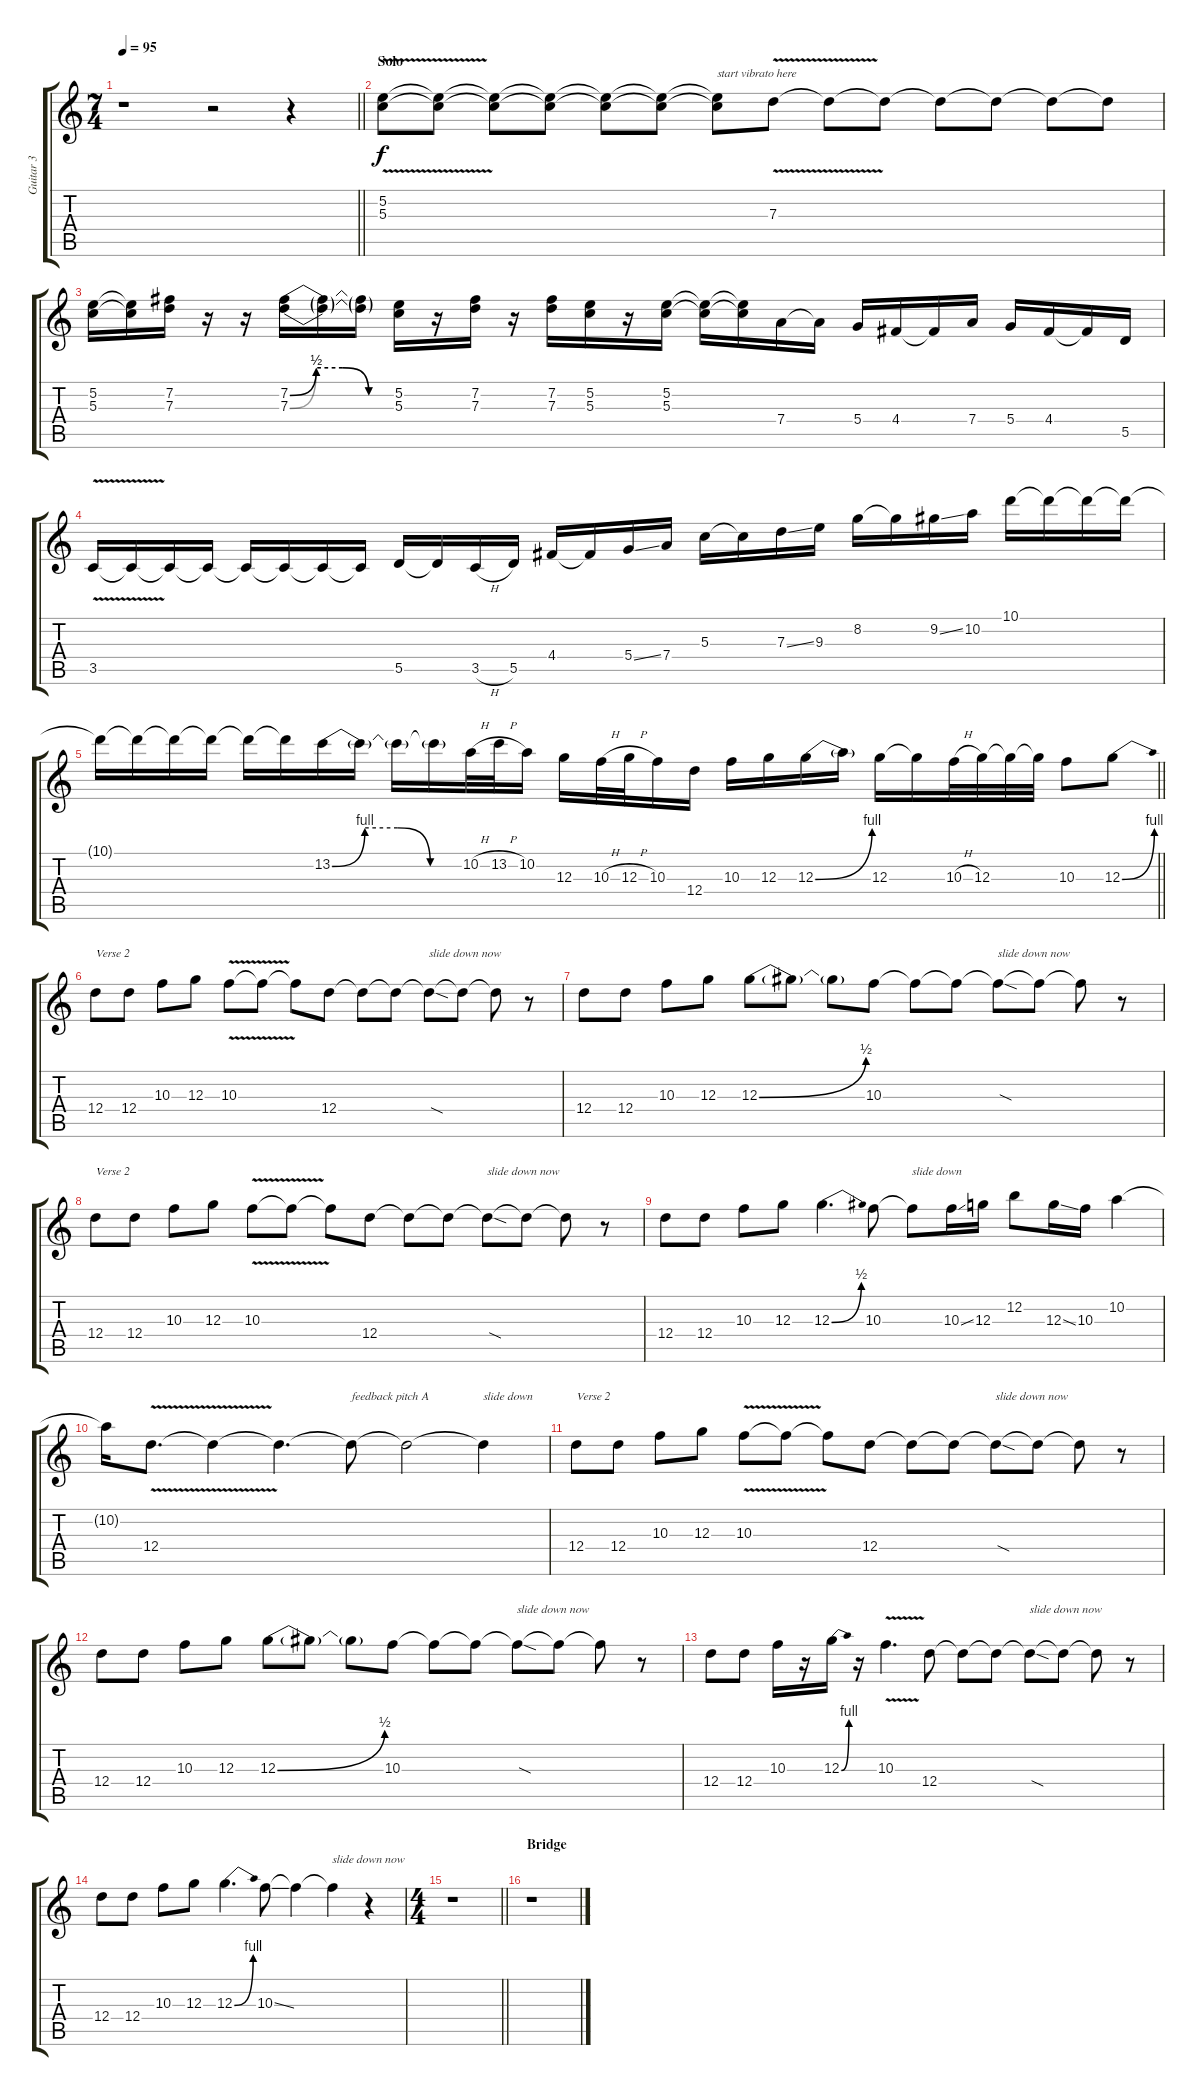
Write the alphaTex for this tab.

\track ("Guitar 3" "Guitar 3") {instrument distortionguitar}
\staff {score tabs}
\tuning (E4 B3 G3 D3 A2 D2) {hide}
\ts (7 4)
\tempo 95
\clef g2
\barLineRight lightlight
\ks c
r.1{dy f} r.2 r.4 |
\section ("" "Solo")
(5.2{v} 5.3{v}).8 (5.2{t} 5.3{t}).8 (5.2{t} 5.3{t}).8 (5.2{t} 5.3{t}).8 (5.2{t} 5.3{t}).8 (5.2{t} 5.3{t}).8 (5.2{t} 5.3{t}).8{txt "start vibrato here"} 7.3{v}.8 7.3{t}.8 7.3{t}.8 7.3{t}.8 7.3{t}.8 7.3{t}.8 7.3{t}.8 |
(5.2 5.3).16 (5.2{t} 5.3{t}).16 (7.2 7.3).16 r.16 r.16 (7.2{be (custom 0 0 15 2 30 2 45 0 60 0)} 7.3{be (custom 0 0 15 2 30 2 45 0 60 0)}).16 (7.2{t} 7.3{t}).16 (7.2{t} 7.3{t}).16 (5.2 5.3).16 r.16 (7.2 7.3).16 r.16 (7.2 7.3).16 (5.2 5.3).16 r.16 (5.2 5.3).16 (5.2{t} 5.3{t}).16 (5.2{t} 5.3{t}).16 7.4.16 7.4{t}.16 5.4.16 4.4.16 4.4{t}.16 7.4.16 5.4.16 4.4.16 4.4{t}.16 5.5.16 |
3.5{v}.16 3.5{t}.16 3.5{t}.16 3.5{t}.16 3.5{t}.16 3.5{t}.16 3.5{t}.16 3.5{t}.16 5.5.16 5.5{t}.16 3.5{h}.16 5.5.16 4.4.16 4.4{t}.16 5.4{ss}.16 7.4.16 5.3.16 5.3{t}.16 7.3{ss}.16 9.3.16 8.2.16 8.2{t}.16 9.2{ss}.16 10.2.16 10.1.16 10.1{t}.16 10.1{t}.16 10.1{t}.16 |
\barLineRight lightlight
10.1{t}.16 10.1{t}.16 10.1{t}.16 10.1{t}.16 10.1{t}.16 10.1{t}.16 13.2{be (custom 0 0 15 4 30 4 45 0 60 0)}.16 13.2{t}.16 13.2{t}.16 13.2{t}.16 10.2{h}.32 13.2{h}.32 10.2.16 12.3.16 10.3{h}.32 12.3{h}.32 10.3.16 12.4.16 10.3.16 12.3.16 12.3{be (bend 0 0 60 4)}.16 12.3{t}.16 12.3.16 12.3{t}.16 10.3{h}.32 12.3.32 12.3{t}.32 12.3{t}.32 10.3.8 12.3{be (bend 0 0 60 4)}.8 |
12.4.8{txt "Verse 2"} 12.4.8 10.3.8 12.3.8 10.3{v}.8 10.3{t}.8 10.3{t}.8 12.4.8 12.4{t}.8 12.4{t}.8 12.4{sod t}.8{txt "slide down now"} 12.4{t}.8 12.4{t}.8 r.8 |
12.4.8 12.4.8 10.3.8 12.3.8 12.3{be (bend 0 0 60 2)}.8 12.3{t}.8 12.3{t}.8 10.3.8 10.3{t}.8 10.3{t}.8 10.3{sod t}.8{txt "slide down now"} 10.3{t}.8 10.3{t}.8 r.8 |
12.4.8{txt "Verse 2"} 12.4.8 10.3.8 12.3.8 10.3{v}.8 10.3{t}.8 10.3{t}.8 12.4.8 12.4{t}.8 12.4{t}.8 12.4{sod t}.8{txt "slide down now"} 12.4{t}.8 12.4{t}.8 r.8 |
12.4.8 12.4.8 10.3.8 12.3.8 12.3{be (bend 0 0 60 2)}.4{d} 10.3.8 10.3{t}.8{txt "slide down"} 10.3{ss}.16 12.3.16 12.2.8 12.3{ss}.16 10.3.16 10.2.4 |
10.2{t}.16 12.4{v}.8{d} 12.4{t}.4 12.4{t}.4{d} 12.4{t}.8{txt "feedback pitch A"} 12.4{t}.2 12.4{t}.4{txt "slide down"} |
12.4.8{txt "Verse 2"} 12.4.8 10.3.8 12.3.8 10.3{v}.8 10.3{t}.8 10.3{t}.8 12.4.8 12.4{t}.8 12.4{t}.8 12.4{sod t}.8{txt "slide down now"} 12.4{t}.8 12.4{t}.8 r.8 |
12.4.8 12.4.8 10.3.8 12.3.8 12.3{be (bend 0 0 60 2)}.8 12.3{t}.8 12.3{t}.8 10.3.8 10.3{t}.8 10.3{t}.8 10.3{sod t}.8{txt "slide down now"} 10.3{t}.8 10.3{t}.8 r.8 |
12.4.8 12.4.8 10.3.16 r.16 12.3{be (bend 0 0 60 4)}.16 r.16 10.3{v}.4{d} 12.4.8 12.4{t}.8 12.4{t}.8 12.4{sod t}.8{txt "slide down now"} 12.4{t}.8 12.4{t}.8 r.8 |
12.4.8 12.4.8 10.3.8 12.3.8 12.3{be (bend 0 0 60 4)}.4{d} 10.3{ss}.8 10.3{t}.4 10.3{t}.4{txt "slide down now"} r.4 |
\ts (4 4)
\barLineRight lightlight
r.1 |
\section ("" "Bridge")
r.1
